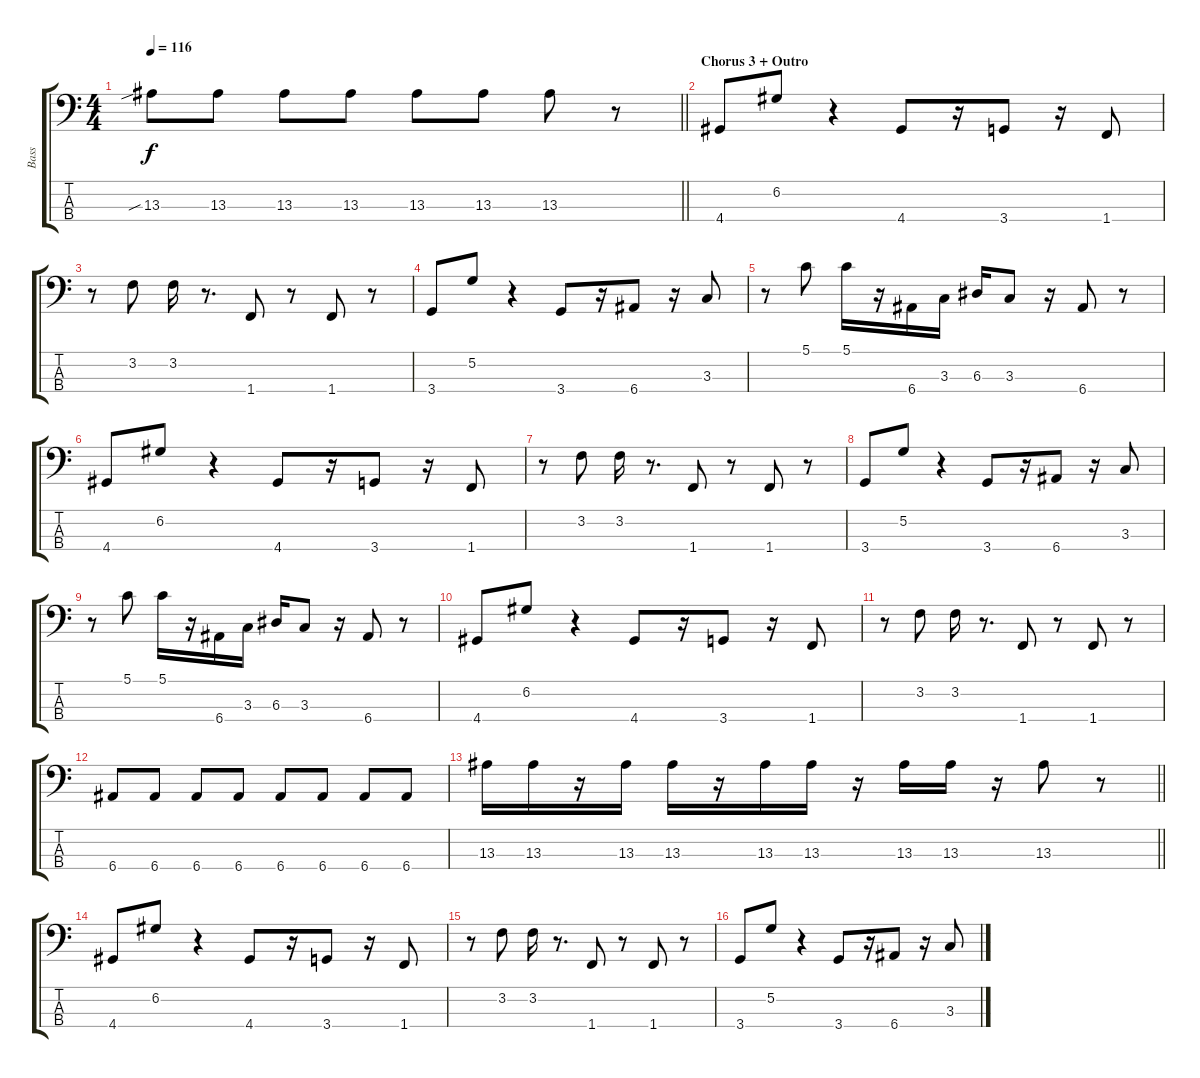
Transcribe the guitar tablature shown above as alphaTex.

\track ("Bass" "Bass") {instrument slapbass1}
\staff {score tabs}
\tuning (G2 D2 A1 E1) {hide}
\ts (4 4)
\tempo 116
\clef f4
\barLineRight lightlight
\ks c
13.3{sib}.8{dy f} 13.3.8 13.3.8 13.3.8 13.3.8 13.3.8 13.3.8 r.8 |
\section ("" "Chorus 3 + Outro")
4.4.8 6.2.8 r.4 4.4.8 r.16 3.4.8 r.16 1.4.8 |
r.8 3.2.8 3.2.16 r.8{d} 1.4.8 r.8 1.4.8 r.8 |
3.4.8 5.2.8 r.4 3.4.8 r.16 6.4.8 r.16 3.3.8 |
r.8 5.1.8 5.1.16 r.16 6.4.16 3.3.16 6.3.16 3.3.8 r.16 6.4.8 r.8 |
4.4.8 6.2.8 r.4 4.4.8 r.16 3.4.8 r.16 1.4.8 |
r.8 3.2.8 3.2.16 r.8{d} 1.4.8 r.8 1.4.8 r.8 |
3.4.8 5.2.8 r.4 3.4.8 r.16 6.4.8 r.16 3.3.8 |
r.8 5.1.8 5.1.16 r.16 6.4.16 3.3.16 6.3.16 3.3.8 r.16 6.4.8 r.8 |
4.4.8 6.2.8 r.4 4.4.8 r.16 3.4.8 r.16 1.4.8 |
r.8 3.2.8 3.2.16 r.8{d} 1.4.8 r.8 1.4.8 r.8 |
6.4.8 6.4.8 6.4.8 6.4.8 6.4.8 6.4.8 6.4.8 6.4.8 |
\barLineRight lightlight
13.3.16 13.3.16 r.16 13.3.16 13.3.16 r.16 13.3.16 13.3.16 r.16 13.3.16 13.3.16 r.16 13.3.8 r.8 |
4.4.8 6.2.8 r.4 4.4.8 r.16 3.4.8 r.16 1.4.8 |
r.8 3.2.8 3.2.16 r.8{d} 1.4.8 r.8 1.4.8 r.8 |
3.4.8 5.2.8 r.4 3.4.8 r.16 6.4.8 r.16 3.3.8
